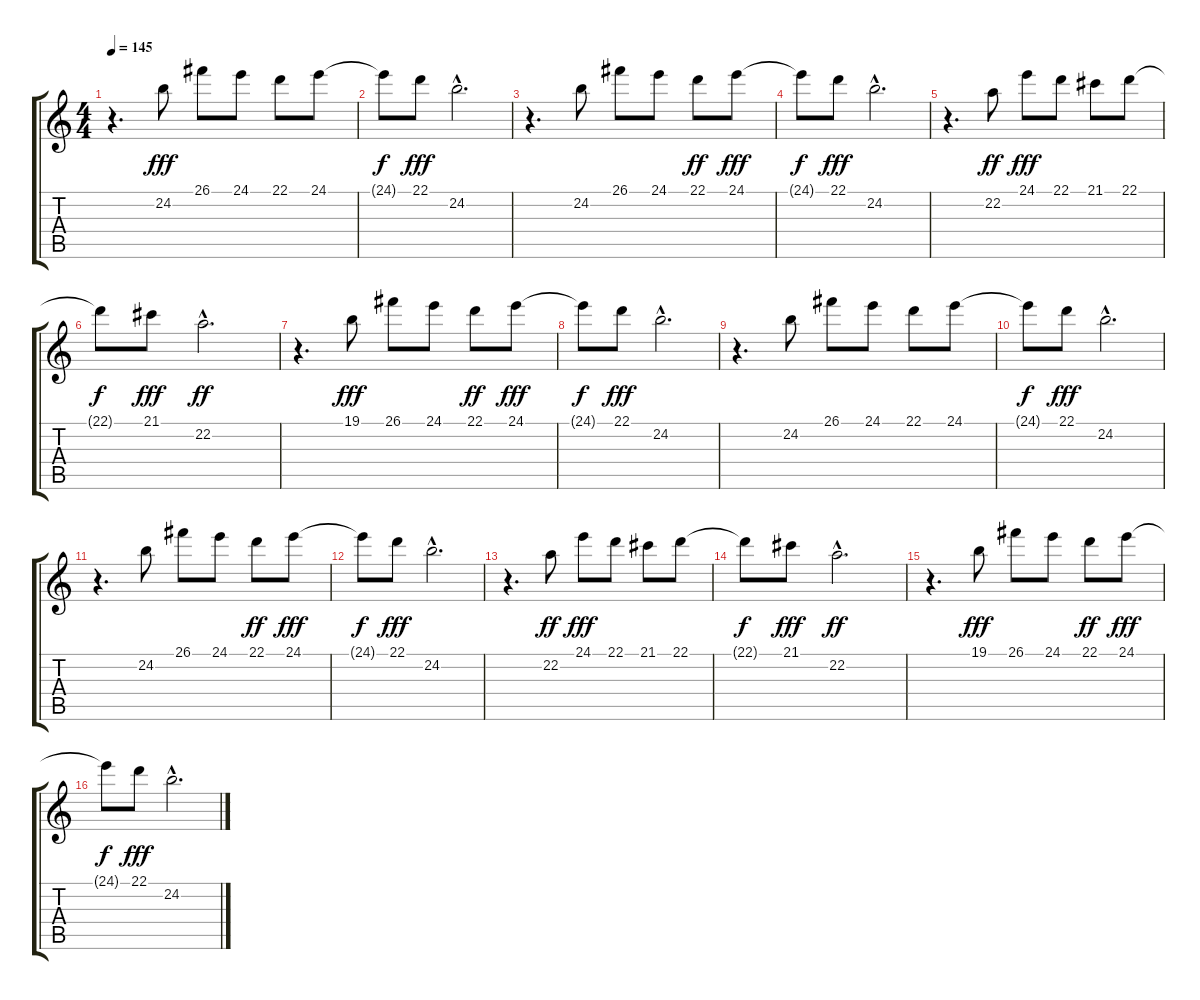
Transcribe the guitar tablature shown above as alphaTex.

\track "" {instrument lead2sawtooth}
\staff {score tabs}
\tuning (E4 B3 G3 D3 A2 E2) {hide}
\ts (4 4)
\tempo 145
\clef g2
\ks c
r.4{d dy fff instrument lead2sawtooth} 24.2.8 26.1.8 24.1.8 22.1.8 24.1.8 |
24.1{t}.8{dy f} 22.1.8{dy fff} 24.2{hac}.2{d} |
r.4{d} 24.2.8 26.1.8 24.1.8 22.1.8{dy ff} 24.1.8{dy fff} |
24.1{t}.8{dy f} 22.1.8{dy fff} 24.2{hac}.2{d} |
r.4{d} 22.2.8{dy ff} 24.1.8{dy fff} 22.1.8 21.1.8 22.1.8 |
22.1{t}.8{dy f} 21.1.8{dy fff} 22.2{hac}.2{d dy ff} |
r.4{d} 19.1.8{dy fff} 26.1.8 24.1.8 22.1.8{dy ff} 24.1.8{dy fff} |
24.1{t}.8{dy f} 22.1.8{dy fff} 24.2{hac}.2{d} |
r.4{d} 24.2.8 26.1.8 24.1.8 22.1.8 24.1.8 |
24.1{t}.8{dy f} 22.1.8{dy fff} 24.2{hac}.2{d} |
r.4{d} 24.2.8 26.1.8 24.1.8 22.1.8{dy ff} 24.1.8{dy fff} |
24.1{t}.8{dy f} 22.1.8{dy fff} 24.2{hac}.2{d} |
r.4{d} 22.2.8{dy ff} 24.1.8{dy fff} 22.1.8 21.1.8 22.1.8 |
22.1{t}.8{dy f} 21.1.8{dy fff} 22.2{hac}.2{d dy ff} |
r.4{d} 19.1.8{dy fff} 26.1.8 24.1.8 22.1.8{dy ff} 24.1.8{dy fff} |
24.1{t}.8{dy f} 22.1.8{dy fff} 24.2{hac}.2{d}
